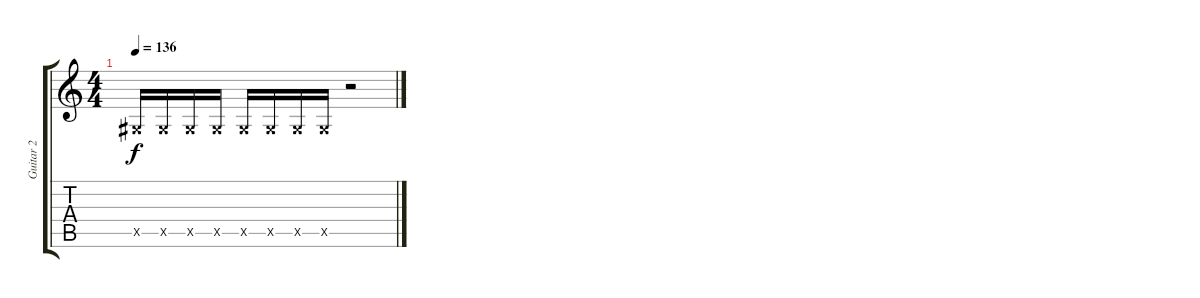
\track ("Guitar 2" "Guitar 2") {instrument overdrivenguitar}
\staff {score tabs}
\tuning (E4 B3 G3 D3 A2 D2) {hide}
\ts (4 4)
\tempo 136
\clef g2
\ks c
-1.5{x}.16{dy f} -1.5{x}.16 -1.5{x}.16 -1.5{x}.16 -1.5{x}.16 -1.5{x}.16 -1.5{x}.16 -1.5{x}.16 r.2
